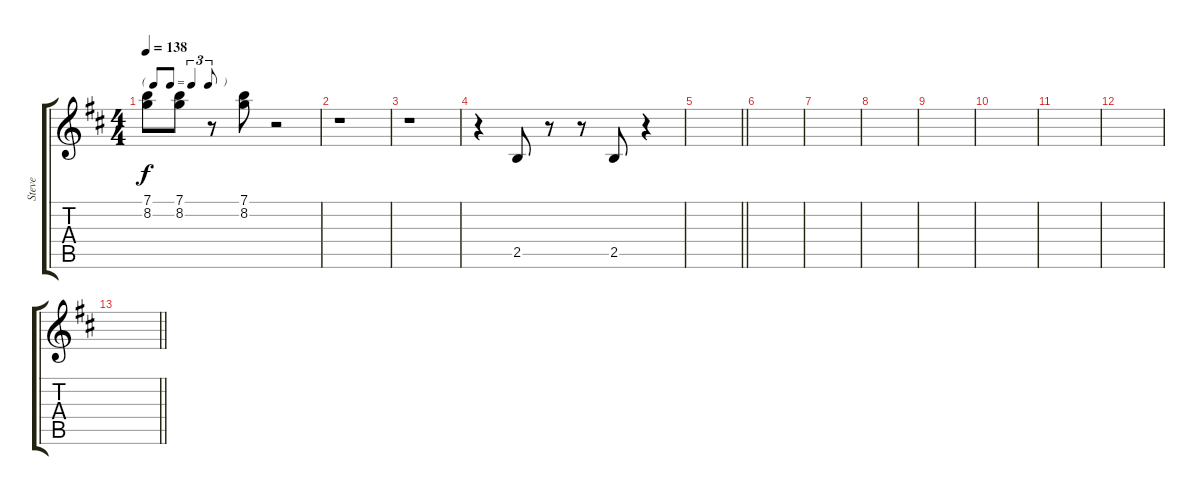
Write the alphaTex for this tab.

\track ("Steve" "Steve") {instrument distortionguitar}
\staff {score tabs}
\tuning (E4 B3 G3 D3 A2 E2) {hide}
\ts (4 4)
\tf triplet8th
\tempo 138
\clef g2
\ks d
(7.1 8.2).8{dy f} (7.1 8.2).8 r.8 (7.1 8.2).8 r.2 |
r.1 |
r.1 |
r.4 2.5.8 r.8 r.8 2.5.8 r.4 |
\barLineRight lightlight
|
|
|
|
|
|
|
|
\barLineRight lightlight
